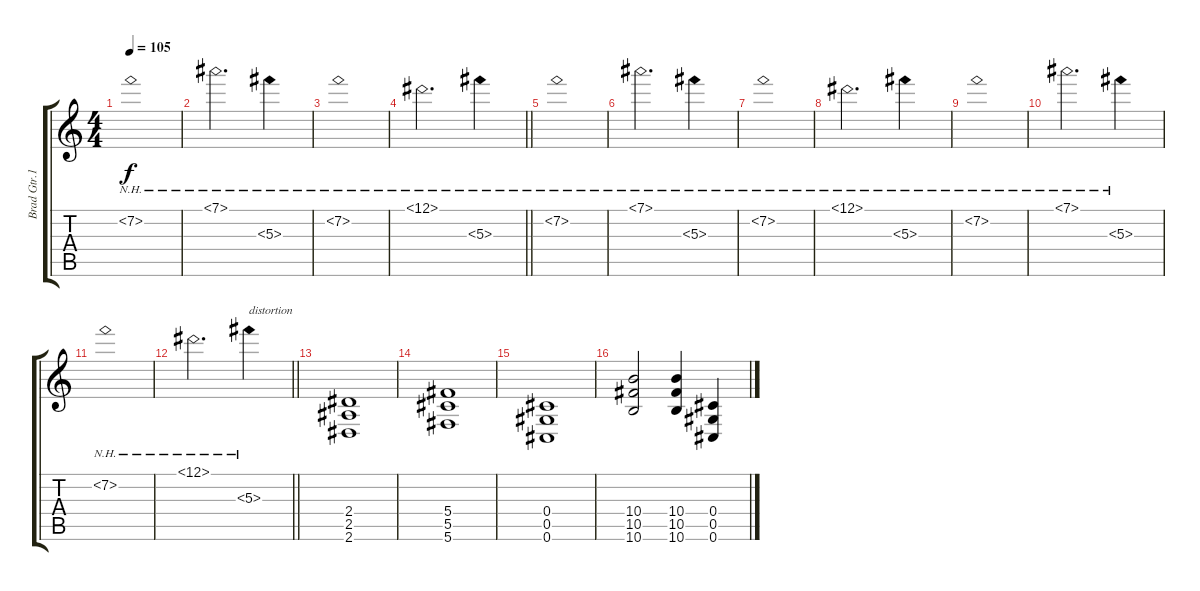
\track ("Brad Gtr.1" "Brad Gtr.1") {instrument distortionguitar}
\staff {score tabs}
\tuning (Eb4 Bb3 Gb3 Db3 Ab2 Db2) {hide}
\ts (4 4)
\tempo 105
\clef g2
\ks c
7.2{nh}.1{dy f} |
7.1{nh}.2{d} 5.3{nh}.4 |
7.2{nh}.1 |
\barLineRight lightlight
12.1{nh}.2{d} 5.3{nh}.4 |
7.2{nh}.1 |
7.1{nh}.2{d} 5.3{nh}.4 |
7.2{nh}.1 |
12.1{nh}.2{d} 5.3{nh}.4 |
7.2{nh}.1 |
7.1{nh}.2{d} 5.3{nh}.4 |
7.2{nh}.1 |
\barLineRight lightlight
12.1{nh}.2{d} 5.3{nh}.4{txt "distortion" instrument distortionguitar} |
(2.4 2.5 2.6).1 |
(5.4 5.5 5.6).1 |
(0.4 0.5 0.6).1 |
(10.4 10.5 10.6).2 (10.4 10.5 10.6).4 (0.4 0.5 0.6).4
